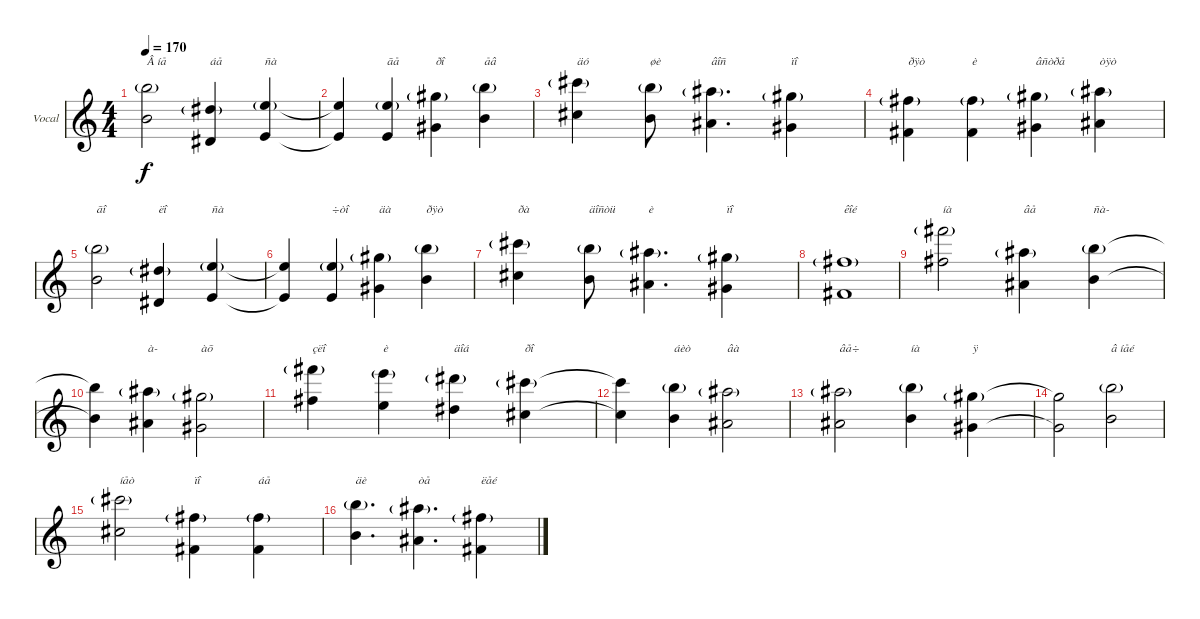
\bracketExtendMode groupsimilarinstruments
\firstSystemTrackNameOrientation horizontal
\otherSystemsTrackNameOrientation horizontal
\track ("Вокал" "Vocal") {instrument altosax}
\staff {score}
\tuning (Eb4 Bb3 Gb3 Db3 Ab2 Eb2)
\displaytranspose 12
\ts (4 4)
\tempo 170
\clef g2
\ks c
(8.1{g} 5.3).2{txt "Â íå" dy f} (5.2{g} 2.4).4{txt "áå"} (6.2{g} 3.4).4{txt "ñà"} |
(6.2{t} 3.4{t}).4 (6.2{g} 3.4).4{txt "ãå"} (5.1{g} 2.3).4{txt "ðî"} (8.1{g} 5.3).4{txt "åâ"} |
(10.1{g} 7.3).4{txt "äó"} (8.1{g} 5.3).8{txt "øè"} (7.1{g} 4.3).4{d txt "âîñ"} (10.2{g} 7.4).4{txt "ïî"} |
(8.2{g} 5.4).4{txt "ðÿò"} (8.2{g} 5.4).4{txt "è"} (10.2{g} 7.4).4{txt "âñòðå"} (12.2{g} 9.4).4{txt "òÿò"} |
(8.1{g} 5.3).2{txt "ãî"} (5.2{g} 2.4).4{txt "ëî"} (6.2{g} 3.4).4{txt "ñà"} |
(6.2{t} 3.4{t}).4 (6.2{g} 3.4).4{txt "÷òî"} (5.1{g} 2.3).4{txt "äà"} (8.1{g} 5.3).4{txt "ðÿò"} |
(10.1{g} 7.3).4{txt "ðà"} (8.1{g} 5.3).8{txt "äîñòü"} (7.1{g} 4.3).4{d txt "è"} (5.1{g} 2.3).4{txt "ïî"} |
(8.2{g} 5.4).1{txt "êîé"} |
(15.1{g} 12.3).2{txt "íà"} (7.1{g} 4.3).4{txt "âå"} (8.1{g} 5.3).4{txt "ñà-"} |
(8.1{t} 5.3{t}).4 (7.1{g} 4.3).4{txt "à-"} (5.1{g} 2.3).2{txt "àõ"} |
(15.1{g} 12.3).4{txt "çëî"} (13.1{g} 10.3).4{txt "è"} (12.1{g} 9.3).4{txt "äîá"} (10.1{g} 7.3).4{txt "ðî"} |
(10.1{t} 7.3{t}).4 (8.1{g} 5.3).4{txt "áèò"} (7.1{g} 4.3).2{txt "âà"} |
(7.1{g} 4.3).2{txt "âå÷"} (8.1{g} 5.3).4{txt "íà"} (5.1{g} 2.3).4{txt "ÿ"} |
(5.1{t} 2.3{t}).2 (8.1{g} 5.3).2{txt "â íåé"} |
(10.1{g} 7.3).2{txt "íåò"} (3.1{g} 0.3).4{txt "ïî"} (3.1{g} 0.3).4{txt "áå"} |
(8.1{g} 5.3).4{d txt "äè"} (7.1{g} 4.3).4{d txt "òå"} (3.1{g} 0.3).4{txt "ëåé"}
